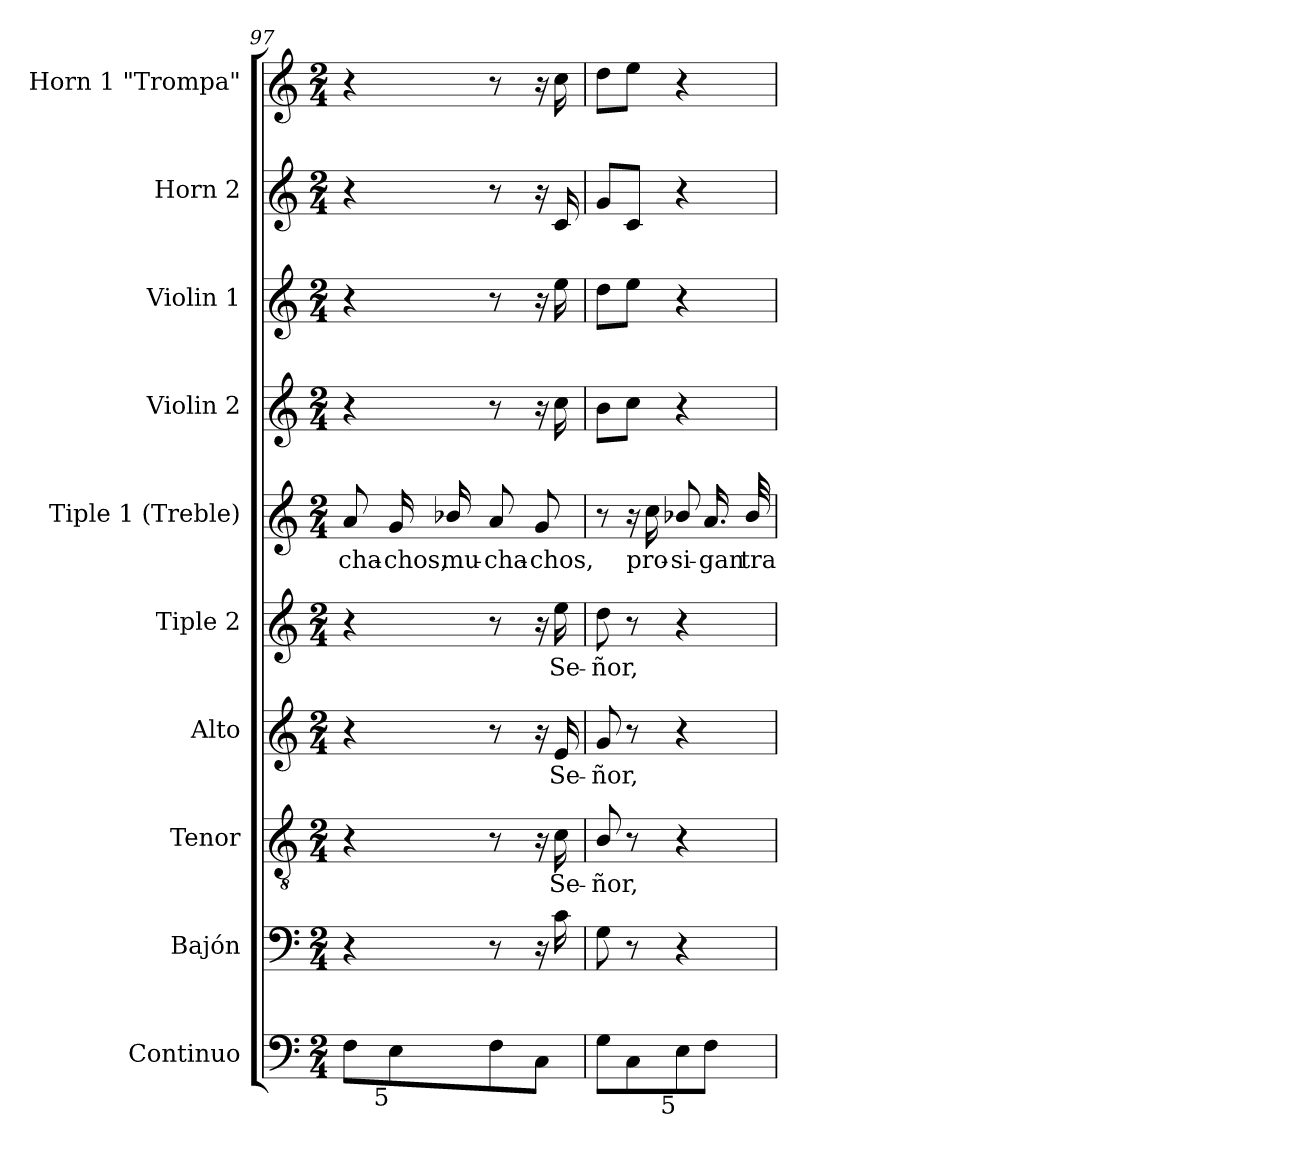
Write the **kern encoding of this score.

**kern	**kern	**kern	**text	**kern	**text	**kern	**text	**kern	**text	**kern	**kern	**kern	**kern
*part10	*part9	*part8	*part8	*part7	*part7	*part6	*part6	*part5	*part5	*part4	*part3	*part2	*part1
*staff10	*staff9	*staff8	*staff8	*staff7	*staff7	*staff6	*staff6	*staff5	*staff5	*staff4	*staff3	*staff2	*staff1
*I"Continuo	*I"Bajón	*I"Tenor	*	*I"Alto	*	*I"Tiple 2	*	*I"Tiple 1 (Treble)	*	*I"Violin 2	*I"Violin 1	*I"Horn 2	*I"Horn 1 "Trompa"
*I'Cont.	*	*I'T.	*	*I'A.	*	*	*	*	*	*I'Vln. 2	*I'Vln. 1	*I'Hn 1.	*I'Hn 1.
*clefF4	*clefF4	*clefGv2	*	*clefG2	*	*clefG2	*	*clefG2	*	*clefG2	*clefG2	*clefG2	*clefG2
*	*	*ITrd7c12	*	*	*	*	*	*	*	*	*	*ITrd7c12	*ITrd7c12
*k[]	*k[]	*k[]	*	*k[]	*	*k[]	*	*k[]	*	*k[]	*k[]	*k[]	*k[]
*C:	*C:	*C:	*	*C:	*	*C:	*	*C:	*	*C:	*C:	*C:	*C:
*M2/4	*M2/4	*M2/4	*	*M2/4	*	*M2/4	*	*M2/4	*	*M2/4	*M2/4	*M2/4	*M2/4
=97	=97	=97	=97	=97	=97	=97	=97	=97	=97	=97	=97	=97	=97
!	!	!	!	!	!	!	!	!	!LO:LY:b:color=#000000	!	!	!	!
8Fi\L	4r	4r	.	4r	.	4r	.	8ai/	-cha-	4r	4r	4r	4r
!LO:TX:b:rj:t=5	!	!	!	!	!	!	!	!	!	!	!	!	!
!	!	!	!	!	!	!	!	!	!LO:LY:b:color=#000000	!	!	!	!
8Ei\	.	.	.	.	.	.	.	16gi/	-chos,	.	.	.	.
!	!	!	!	!	!	!	!	!	!LO:LY:b:color=#000000	!	!	!	!
.	.	.	.	.	.	.	.	16b-Xi/	mu-	.	.	.	.
!	!	!	!	!	!	!	!	!	!LO:LY:b:color=#000000	!	!	!	!
8Fi\	8r	8r	.	8r	.	8r	.	8ai/	-cha-	8r	8r	8r	8r
!	!	!	!	!	!	!	!	!	!LO:LY:b:color=#000000	!	!	!	!
8Ci\J	16r	16r	.	16r	.	16r	.	8gi/	-chos,	16r	16r	16r	16r
!	!	!	!LO:LY:b:color=#000000	!	!	!	!	!	!	!	!	!	!
!	!	!	!	!	!LO:LY:b:color=#000000	!	!	!	!	!	!	!	!
!	!	!	!	!	!	!	!LO:LY:b:color=#000000	!	!	!	!	!	!
.	16ci\	16Ci\	Se-	16ei/	Se-	16eei\	Se-	.	.	16cci\	16eei\	16Ci/	16ci\
=98	=98	=98	=98	=98	=98	=98	=98	=98	=98	=98	=98	=98	=98
!	!	!	!LO:LY:b:color=#000000	!	!	!	!	!	!	!	!	!	!
!	!	!	!	!	!LO:LY:b:color=#000000	!	!	!	!	!	!	!	!
!	!	!	!	!	!	!	!LO:LY:b:color=#000000	!	!	!	!	!	!
8Gi\L	8Gi\	8BBi/	-ñor,	8gi/	-ñor,	8ddi\	-ñor,	8r	.	8bi\L	8ddi\L	8Gi/L	8di\L
8Ci\	8r	8r	.	8r	.	8r	.	16r	.	8cci\J	8eei\J	8Ci/J	8ei\J
!	!	!	!	!	!	!	!	!	!LO:LY:b:color=#000000	!	!	!	!
.	.	.	.	.	.	.	.	16cci\	pro-	.	.	.	.
!LO:TX:b:rj:t=5	!	!	!	!	!	!	!	!	!	!	!	!	!
!	!	!	!	!	!	!	!	!	!LO:LY:b:color=#000000	!	!	!	!
8Ei\	4r	4r	.	4r	.	4r	.	8b-Xi/	-si-	4r	4r	4r	4r
!	!	!	!	!	!	!	!	!	!LO:LY:b:color=#000000	!	!	!	!
8Fi\J	.	.	.	.	.	.	.	16.ai/	-gan	.	.	.	.
!	!	!	!	!	!	!	!	!	!LO:LY:b:color=#000000	!	!	!	!
.	.	.	.	.	.	.	.	32b-i/	tra-	.	.	.	.
=	=	=	=	=	=	=	=	=	=	=	=	=	=
*-	*-	*-	*-	*-	*-	*-	*-	*-	*-	*-	*-	*-	*-
